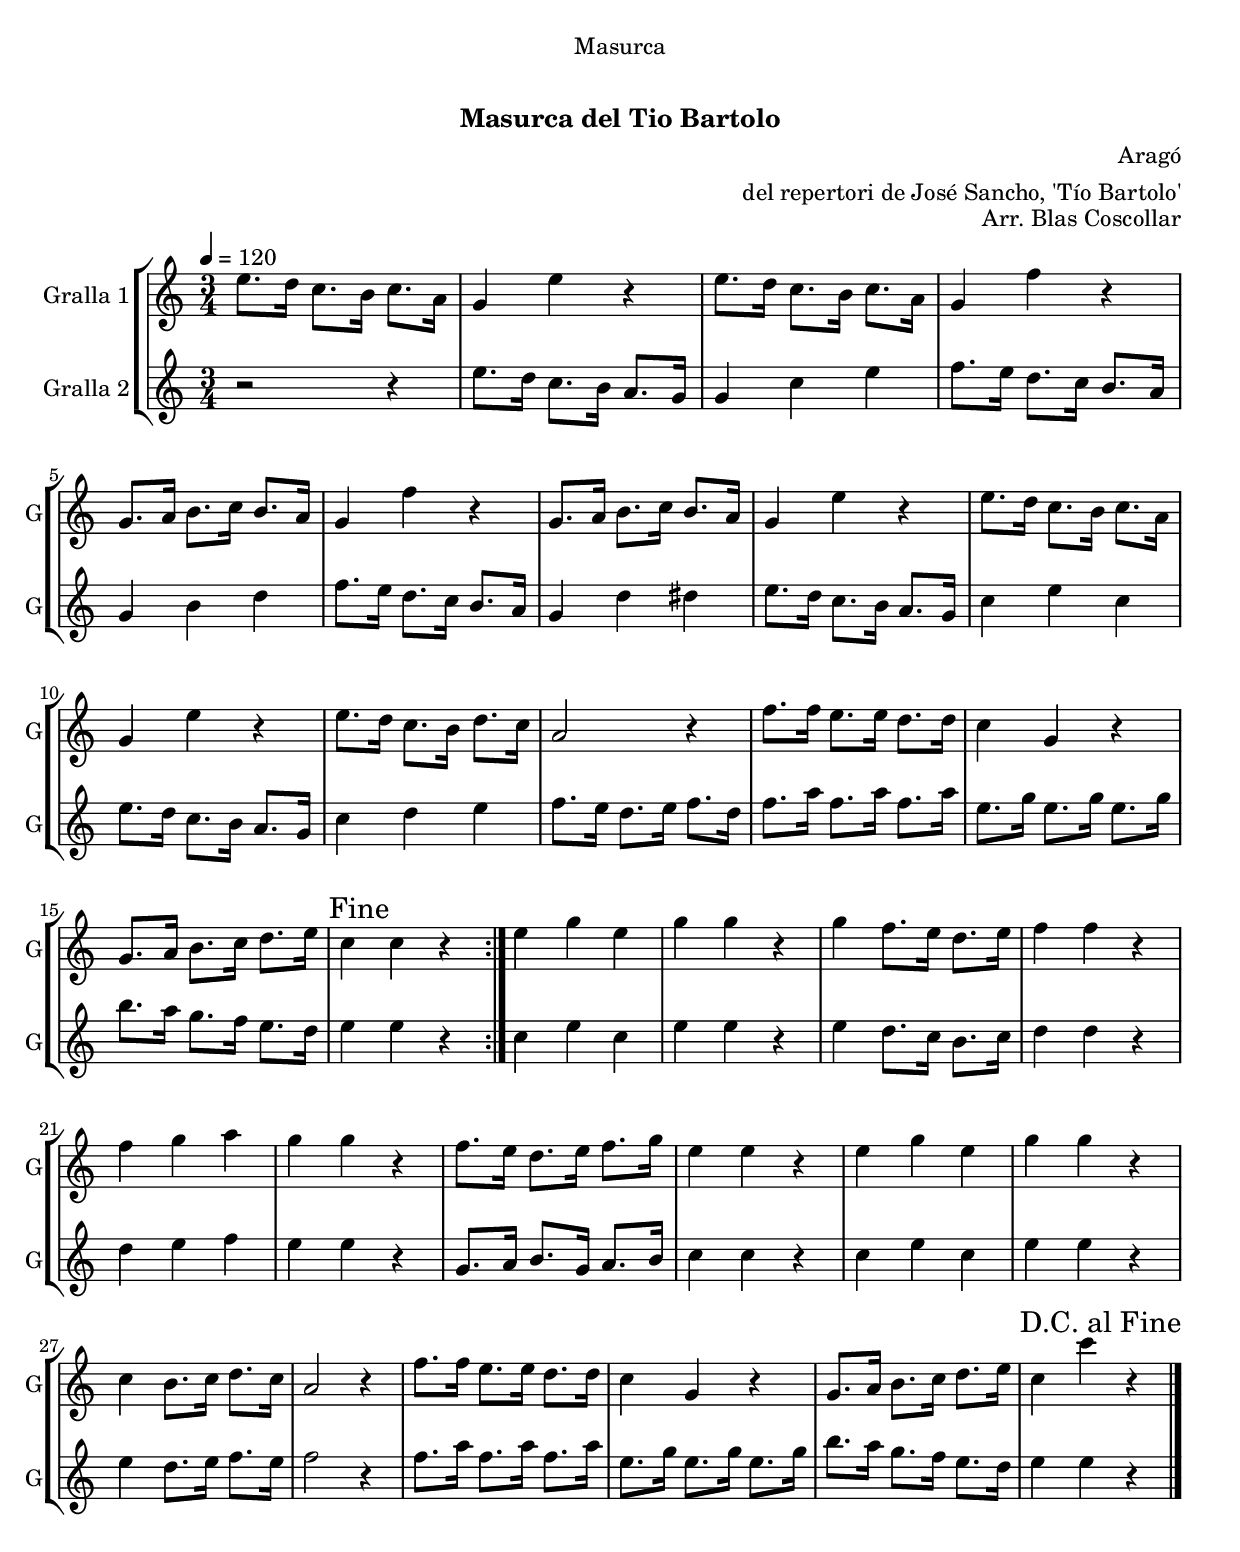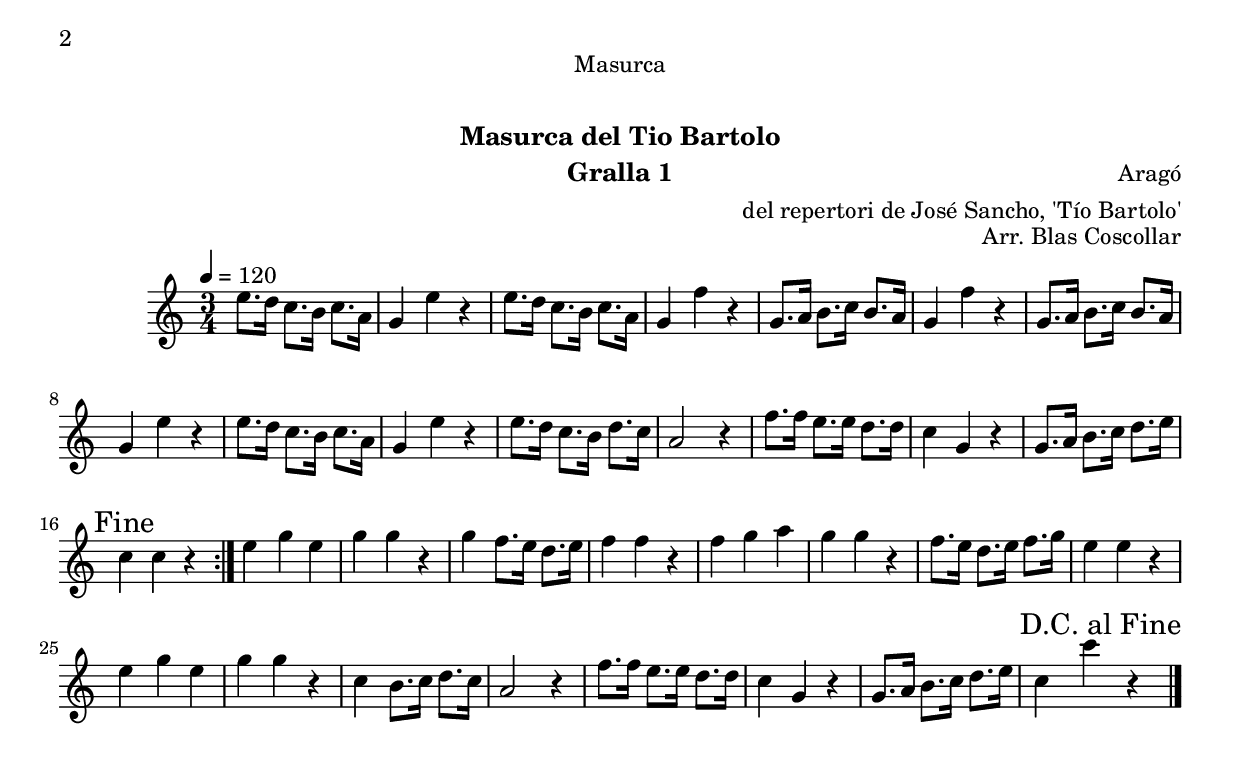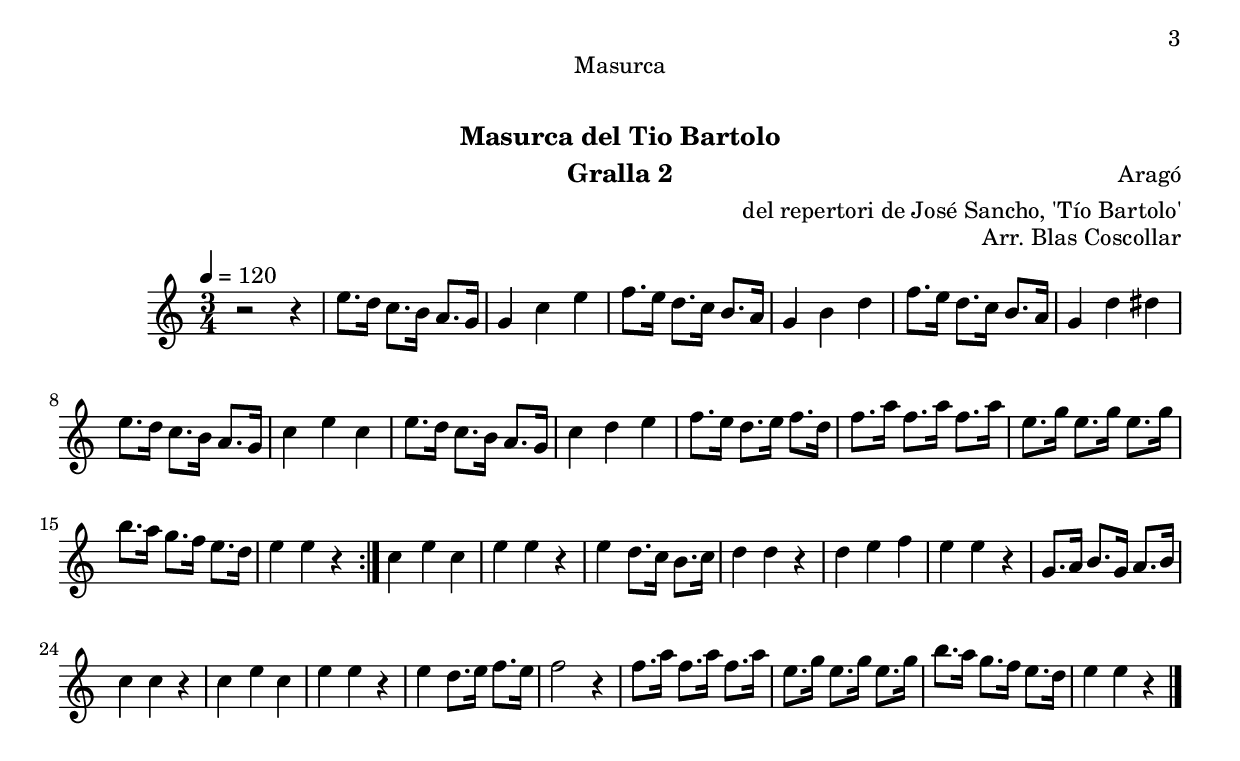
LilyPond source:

\version "2.22.1"

\header {
  dedication="Masurca"
  title="  "
  subtitle="Masurca del Tio Bartolo"
  subsubtitle=""
  poet=""
  meter=""
  piece=""
  composer="Aragó"
  arranger="del repertori de José Sancho, 'Tío Bartolo'"
  opus="Arr. Blas Coscollar"
  instrument=""
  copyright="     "
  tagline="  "
}

liniaroAa =
\relative e''
{
  \tempo 4=120
  \clef treble
  \key c \major
  \time 3/4
  \repeat volta 2 { e8. d16 c8. b16 c8. a16  |
  g4 e' r  |
  e8. d16 c8. b16 c8. a16  |
  g4 f' r  |
  %05
  g,8. a16 b8. c16 b8. a16  |
  g4 f' r  |
  g,8. a16 b8. c16 b8. a16  |
  g4 e' r  |
  e8. d16 c8. b16 c8. a16  |
  %10
  g4 e' r  |
  e8. d16 c8. b16 d8. c16  |
  a2 r4  |
  f'8. f16 e8. e16 d8. d16  |
  c4 g r  |
  %15
  g8. a16 b8. c16 d8. e16  |
  \mark "Fine" c4 c r  | }
  e4 g e  |
  g4 g r  |
  g4 f8. e16 d8. e16  |
  %20
  f4 f r  |
  f4 g a  |
  g4 g r  |
  f8. e16 d8. e16 f8. g16  |
  e4 e r  |
  %25
  e4 g e  |
  g4 g r  |
  c,4 b8. c16 d8. c16  |
  a2 r4  |
  f'8. f16 e8. e16 d8. d16  |
  %30
  c4 g r  |
  g8. a16 b8. c16 d8. e16  |
  \mark "D.C. al Fine" c4 c' r  \bar "|."
}

liniaroAb =
\relative e''
{
  \tempo 4=120
  \clef treble
  \key c \major
  \time 3/4
  \repeat volta 2 { r2 r4  |
  e8. d16 c8. b16 a8. g16  |
  g4 c e  |
  f8. e16 d8. c16 b8. a16  |
  %05
  g4 b d  |
  f8. e16 d8. c16 b8. a16  |
  g4 d' dis  |
  e8. d16 c8. b16 a8. g16  |
  c4 e c  |
  %10
  e8. d16 c8. b16 a8. g16  |
  c4 d e  |
  f8. e16 d8. e16 f8. d16  |
  f8. a16 f8. a16 f8. a16  |
  e8. g16 e8. g16 e8. g16  |
  %15
  b8. a16 g8. f16 e8. d16  |
  e4 e r  | }
  c4 e c  |
  e4 e r  |
  e4 d8. c16 b8. c16  |
  %20
  d4 d r  |
  d4 e f  |
  e4 e r  |
  g,8. a16 b8. g16 a8. b16  |
  c4 c r  |
  %25
  c4 e c  |
  e4 e r  |
  e4 d8. e16 f8. e16  |
  f2 r4  |
  f8. a16 f8. a16 f8. a16  |
  %30
  e8. g16 e8. g16 e8. g16  |
  b8. a16 g8. f16 e8. d16  |
  e4 e r  \bar "|."
}

\bookpart {
  \score {
    \new StaffGroup {
      \override Score.RehearsalMark #'self-alignment-X = #LEFT
      <<
        \new Staff \with {instrumentName = #"Gralla 1" shortInstrumentName = #"G"} \liniaroAa
        \new Staff \with {instrumentName = #"Gralla 2" shortInstrumentName = #"G"} \liniaroAb
      >>
    }
    \layout {}
  }
  \score { \unfoldRepeats
    \new StaffGroup {
      \override Score.RehearsalMark #'self-alignment-X = #LEFT
      <<
        \new Staff \with {instrumentName = #"Gralla 1" shortInstrumentName = #"G"} \liniaroAa
        \new Staff \with {instrumentName = #"Gralla 2" shortInstrumentName = #"G"} \liniaroAb
      >>
    }
    \midi {
      \set Staff.midiInstrument = "oboe"
      \set DrumStaff.midiInstrument = "drums"
    }
  }
}

\bookpart {
  \header {instrument="Gralla 1"}
  \score {
    \new StaffGroup {
      \override Score.RehearsalMark #'self-alignment-X = #LEFT
      <<
        \new Staff \liniaroAa
      >>
    }
    \layout {}
  }
  \score { \unfoldRepeats
    \new StaffGroup {
      \override Score.RehearsalMark #'self-alignment-X = #LEFT
      <<
        \new Staff \liniaroAa
      >>
    }
    \midi {
      \set Staff.midiInstrument = "oboe"
      \set DrumStaff.midiInstrument = "drums"
    }
  }
}

\bookpart {
  \header {instrument="Gralla 2"}
  \score {
    \new StaffGroup {
      \override Score.RehearsalMark #'self-alignment-X = #LEFT
      <<
        \new Staff \liniaroAb
      >>
    }
    \layout {}
  }
  \score { \unfoldRepeats
    \new StaffGroup {
      \override Score.RehearsalMark #'self-alignment-X = #LEFT
      <<
        \new Staff \liniaroAb
      >>
    }
    \midi {
      \set Staff.midiInstrument = "oboe"
      \set DrumStaff.midiInstrument = "drums"
    }
  }
}

